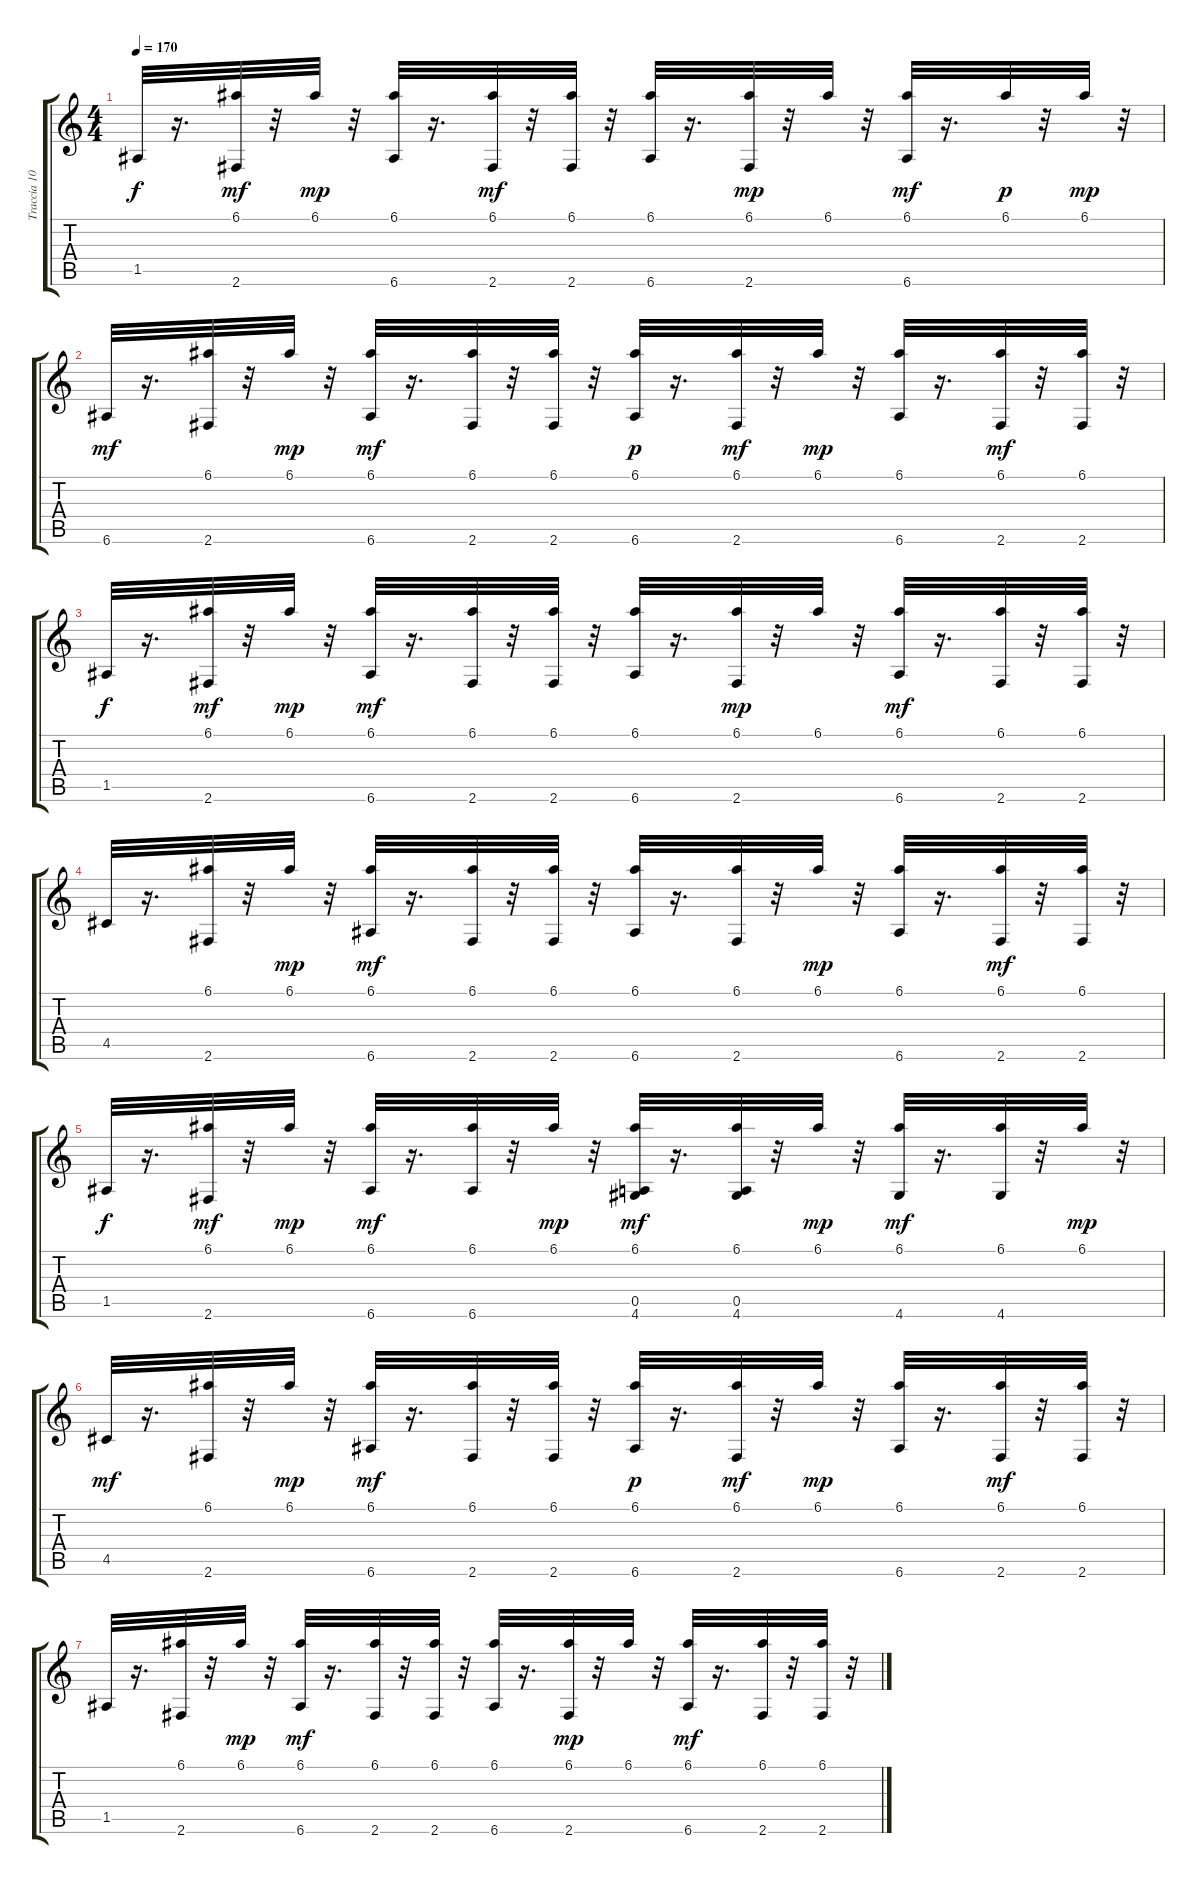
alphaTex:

\track ("Traccia 10" "Traccia 10") {instrument acousticguitarsteel}
\staff {score tabs}
\tuning (E4 B3 G3 D3 A2 E2) {hide}
\ts (4 4)
\tempo 170
\clef g2
\ks c
1.5.32{dy f} r.16{d} (6.1 2.6).32{dy mf} r.32 6.1.32{dy mp} r.32 (6.1 6.6).32 r.16{d} (6.1 2.6).32{dy mf} r.32 (6.1 2.6).32 r.32 (6.1 6.6).32 r.16{d} (6.1 2.6).32{dy mp} r.32 6.1.32 r.32 (6.1 6.6).32{dy mf} r.16{d} 6.1.32{dy p} r.32 6.1.32{dy mp} r.32 |
6.6.32{dy mf} r.16{d} (6.1 2.6).32 r.32 6.1.32{dy mp} r.32 (6.1 6.6).32{dy mf} r.16{d} (6.1 2.6).32 r.32 (6.1 2.6).32 r.32 (6.1 6.6).32{dy p} r.16{d} (6.1 2.6).32{dy mf} r.32 6.1.32{dy mp} r.32 (6.1 6.6).32 r.16{d} (6.1 2.6).32{dy mf} r.32 (6.1 2.6).32 r.32 |
1.5.32{dy f} r.16{d} (6.1 2.6).32{dy mf} r.32 6.1.32{dy mp} r.32 (6.1 6.6).32{dy mf} r.16{d} (6.1 2.6).32 r.32 (6.1 2.6).32 r.32 (6.1 6.6).32 r.16{d} (6.1 2.6).32{dy mp} r.32 6.1.32 r.32 (6.1 6.6).32{dy mf} r.16{d} (6.1 2.6).32 r.32 (6.1 2.6).32 r.32 |
4.5.32 r.16{d} (6.1 2.6).32 r.32 6.1.32{dy mp} r.32 (6.1 6.6).32{dy mf} r.16{d} (6.1 2.6).32 r.32 (6.1 2.6).32 r.32 (6.1 6.6).32 r.16{d} (6.1 2.6).32 r.32 6.1.32{dy mp} r.32 (6.1 6.6).32 r.16{d} (6.1 2.6).32{dy mf} r.32 (6.1 2.6).32 r.32 |
1.5.32{dy f} r.16{d} (6.1 2.6).32{dy mf} r.32 6.1.32{dy mp} r.32 (6.1 6.6).32{dy mf} r.16{d} (6.1 6.6).32 r.32 6.1.32{dy mp} r.32 (6.1 0.5 4.6).32{dy mf} r.16{d} (6.1 0.5 4.6).32 r.32 6.1.32{dy mp} r.32 (6.1 4.6).32{dy mf} r.16{d} (6.1 4.6).32 r.32 6.1.32{dy mp} r.32 |
4.5.32{dy mf} r.16{d} (6.1 2.6).32 r.32 6.1.32{dy mp} r.32 (6.1 6.6).32{dy mf} r.16{d} (6.1 2.6).32 r.32 (6.1 2.6).32 r.32 (6.1 6.6).32{dy p} r.16{d} (6.1 2.6).32{dy mf} r.32 6.1.32{dy mp} r.32 (6.1 6.6).32 r.16{d} (6.1 2.6).32{dy mf} r.32 (6.1 2.6).32 r.32 |
1.5.32 r.16{d} (6.1 2.6).32 r.32 6.1.32{dy mp} r.32 (6.1 6.6).32{dy mf} r.16{d} (6.1 2.6).32 r.32 (6.1 2.6).32 r.32 (6.1 6.6).32 r.16{d} (6.1 2.6).32{dy mp} r.32 6.1.32 r.32 (6.1 6.6).32{dy mf} r.16{d} (6.1 2.6).32 r.32 (6.1 2.6).32 r.32
